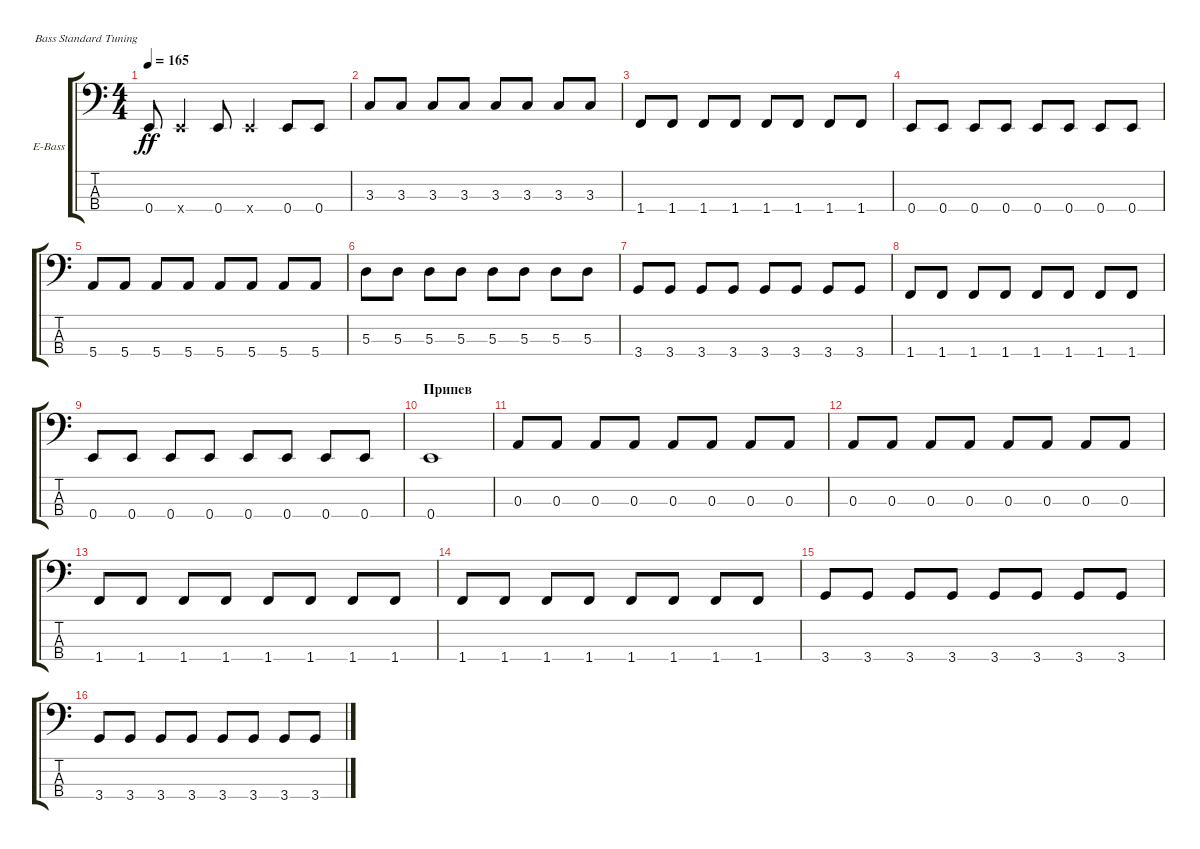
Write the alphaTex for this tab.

\defaultSystemsLayout 4
\bracketExtendMode groupsimilarinstruments
\firstSystemTrackNameOrientation horizontal
\otherSystemsTrackNameOrientation horizontal
\track ("Electric Bass" "E-Bass") {instrument electricbassfinger}
\staff {score tabs}
\tuning (G2 D2 A1 E1)
\ts (4 4)
\tempo 165
\clef f4
\ks c
0.4.8{dy ff} 0.4{x}.4 0.4.8 0.4{x}.4 0.4.8 0.4.8 |
3.3.8 3.3.8 3.3.8 3.3.8 3.3.8 3.3.8 3.3.8 3.3.8 |
1.4.8 1.4.8 1.4.8 1.4.8 1.4.8 1.4.8 1.4.8 1.4.8 |
0.4.8 0.4.8 0.4.8 0.4.8 0.4.8 0.4.8 0.4.8 0.4.8 |
5.4.8 5.4.8 5.4.8 5.4.8 5.4.8 5.4.8 5.4.8 5.4.8 |
5.3.8 5.3.8 5.3.8 5.3.8 5.3.8 5.3.8 5.3.8 5.3.8 |
3.4.8 3.4.8 3.4.8 3.4.8 3.4.8 3.4.8 3.4.8 3.4.8 |
1.4.8 1.4.8 1.4.8 1.4.8 1.4.8 1.4.8 1.4.8 1.4.8 |
0.4.8 0.4.8 0.4.8 0.4.8 0.4.8 0.4.8 0.4.8 0.4.8 |
\section ("" "Припев")
0.4.1 |
0.3.8 0.3.8 0.3.8 0.3.8 0.3.8 0.3.8 0.3.8 0.3.8 |
0.3.8 0.3.8 0.3.8 0.3.8 0.3.8 0.3.8 0.3.8 0.3.8 |
1.4.8 1.4.8 1.4.8 1.4.8 1.4.8 1.4.8 1.4.8 1.4.8 |
1.4.8 1.4.8 1.4.8 1.4.8 1.4.8 1.4.8 1.4.8 1.4.8 |
3.4.8 3.4.8 3.4.8 3.4.8 3.4.8 3.4.8 3.4.8 3.4.8 |
3.4.8 3.4.8 3.4.8 3.4.8 3.4.8 3.4.8 3.4.8 3.4.8
